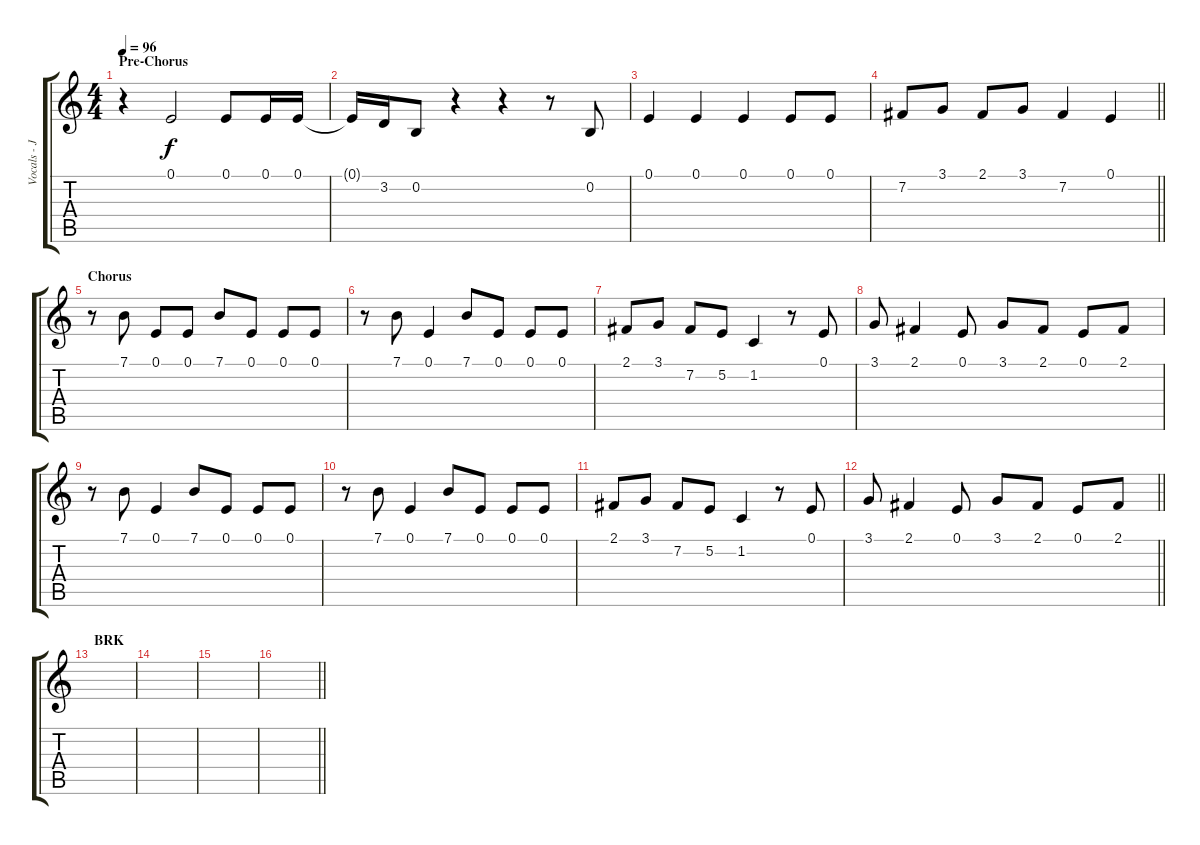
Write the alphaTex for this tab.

\track ("Vocals - Jem" "Vocals - J") {instrument altosax}
\staff {score tabs}
\tuning (E4 B3 G3 D3 A2 E2) {hide}
\ts (4 4)
\section ("" "Pre-Chorus")
\tempo 96
\clef g2
\ks c
r.4{dy f} 0.1.2 0.1.8 0.1.16 0.1.16 |
0.1{t}.16 3.2.16 0.2.8 r.4 r.4 r.8 0.2.8 |
0.1.4 0.1.4 0.1.4 0.1.8 0.1.8 |
\barLineRight lightlight
7.2.8 3.1.8 2.1.8 3.1.8 7.2.4 0.1.4 |
\section ("" "Chorus")
r.8 7.1.8 0.1.8 0.1.8 7.1.8 0.1.8 0.1.8 0.1.8 |
r.8 7.1.8 0.1.4 7.1.8 0.1.8 0.1.8 0.1.8 |
2.1.8 3.1.8 7.2.8 5.2.8 1.2.4 r.8 0.1.8 |
3.1.8 2.1.4 0.1.8 3.1.8 2.1.8 0.1.8 2.1.8 |
r.8 7.1.8 0.1.4 7.1.8 0.1.8 0.1.8 0.1.8 |
r.8 7.1.8 0.1.4 7.1.8 0.1.8 0.1.8 0.1.8 |
2.1.8 3.1.8 7.2.8 5.2.8 1.2.4 r.8 0.1.8 |
\barLineRight lightlight
3.1.8 2.1.4 0.1.8 3.1.8 2.1.8 0.1.8 2.1.8 |
\section ("" "BRK")
|
|
|
\barLineRight lightlight
